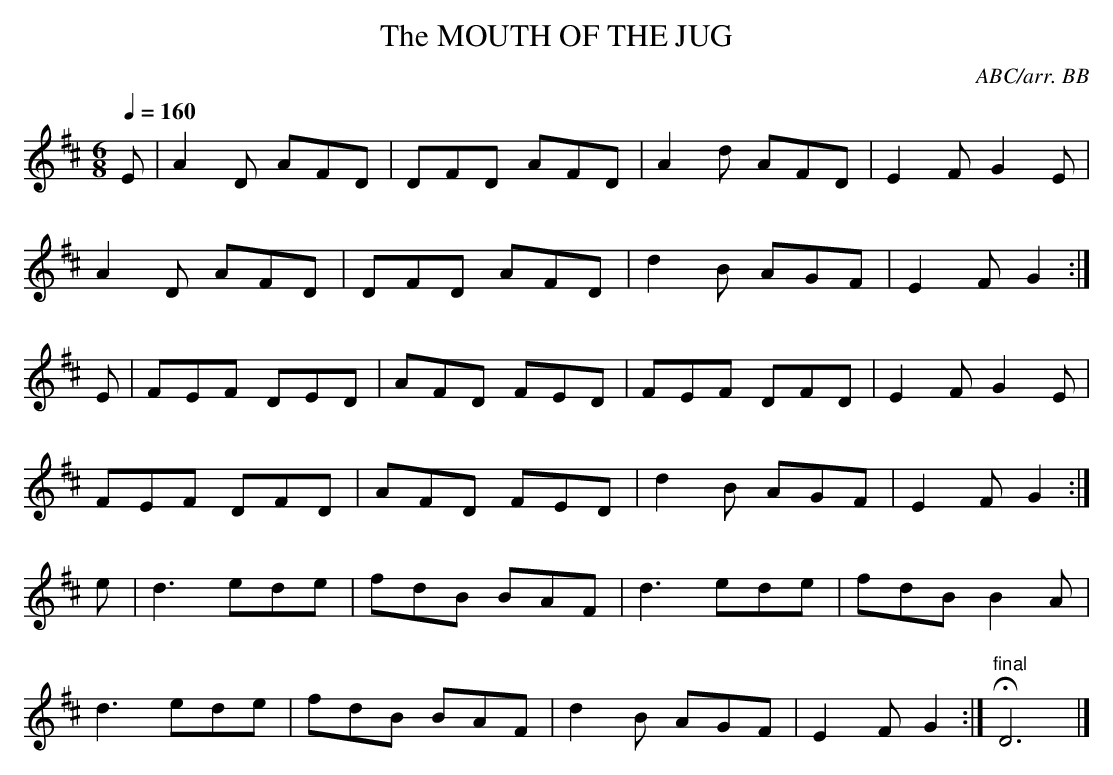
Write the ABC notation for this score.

X:1
T:MOUTH OF THE JUG, The
C:ABC/arr. BB
Y:"Irish"
Q:1/4=160
M:6/8
L:1/8
K:D
E|A2D AFD|DFD AFD|A2d AFD|E2F G2E|
A2D AFD|DFD AFD|d2B AGF|E2F G2 :|
E|FEF DED|AFD FED|FEF DFD|E2F G2E|
FEF DFD|AFD FED|d2B AGF|E2F G2 :|
e|d3 ede|fdB BAF|d3 ede|fdB B2A|
d3 ede|fdB BAF|d2B AGF|E2F G2 :|\
"final"HD6|]
